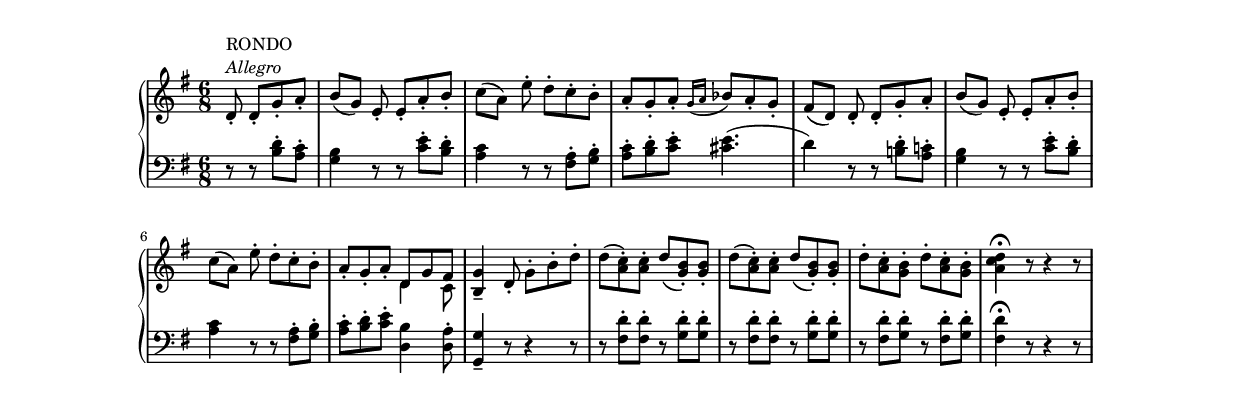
% DO NOT EDIT this file manually; it is automatically
% generated from Documentation/snippets/new
% Make any changes in Documentation/snippets/new/
% and then run scripts/auxiliar/makelsr.py
%
% This file is in the public domain.
%% Note: this file works from version 2.13.36
\version "2.14.0"
\include "english.ly"
#(set-global-staff-size 15)
\paper {
  line-width = 16\cm
  indent = 0\cm
}

% NR 1.3 Expressive marks


\header {
  lsrtags = "headwords"
  texidoc = ""
  doctitle = "headword"
} % begin verbatim


% L. v. Beethoven, Op. 49 no. 1
% Piano sonata 19 - "Leichte Sonate"
% measures 1 - 12

%\layout {
%   \context {
%      \Score
%      \override SpacingSpanner #'base-shortest-duration =
%         #(ly:make-moment 1 20)
%   }
%}

\new PianoStaff <<

   % RH Staff
   \new Staff {
      \clef treble
      \key g \major
      \time 6/8
      \partial 2
      \once \override TextScript #'staff-padding = #2
      d'8 \staccato
      ^ \markup { \column {
         RONDO
         \italic Allegro } }
      d'8 \staccato
      g'8 \staccato
      a'8 \staccato

      |

      b'8 [ (
      g'8 ] )
      e'8 \staccato
      e' \staccato
      a'8 \staccato
      b'8 \staccato

      |

      c''8 [ (
      a'8 ] )
      e''8 \staccato
      d''8 \staccato
      c''8 \staccato
      b'8 \staccato

      |

      a'8 \staccato
      g'8 \staccato
      a'8 \staccato
      \acciaccatura { g'16 [ a'16 ] }
      bf'8
      a'8 \staccato
      g'8 \staccato

      |

      fs'8 [ (
      d'8 ] )
      d'8 \staccato
      d'8 \staccato
      g'8 \staccato
      a'8 \staccato

      |

      b'8 [ (
      g'8 ] )
      e'8 \staccato
      e'8 \staccato
      a'8 \staccato
      b'8 \staccato

      |

      c''8 [ (
      a'8 ] )
      e''8 \staccato
      d''8 \staccato
      c''8 \staccato
      b'8 \staccato

      |

      a'8 \staccato
      g'8 \staccato
      a'8 \staccato
      <<
         {
            \voiceOne
            d'8
            g'8
            fs'8
            \oneVoice
         }
         \new Voice {
            \voiceTwo
            d'4
            c'8
            \oneVoice
         }
      >>

      |

      <b g'>4 \tenuto
      d'8 \staccato
      g'8 \staccato
      b'8 \staccato
      d''8 \staccato

      |

      d''8 (
      <c'' a'>8 \staccato )
      <c'' a'>8 \staccato
      d''8 (
      <b' g'>8 \staccato )
      <b' g'>8 \staccato

      |

      d''8 (
      <c'' a'>8 \staccato )
      <c'' a'>8 \staccato
      d''8 (
      <b' g'>8 \staccato )
      <b' g'>8 \staccato

      |

      d''8 \staccato
      <c'' a'>8 \staccato
      <b' g'>8 \staccato
      d'' \staccato
      <c'' a'>8 \staccato
      <b' g'>8 \staccato

      |

      <d'' c'' a'>4 \fermata
      r8 r4 r8
   }

   % LH Staff
   \new Staff {
      \clef bass
      \key g \major
      \time 6/8
      \partial 2
      r8
      r8
      <d' b>8 \staccato
      <c' a>8 \staccato

      |

      <b g>4
      r8
      r8
      <e' c'>8 \staccato
      <d' b>8 \staccato

      |

      <c' a>4
      r8
      r8
      <a fs>8 \staccato
      <b g>8 \staccato

      |

      <c' a>8 \staccato
      <b d'>8 \staccato
      <e' c'>8 \staccato
      <e' cs'>4. (

      |

      d'4 )
      r8
      r8
      <d' b!>8 \staccato
      <c'! a>8 \staccato

      |

      <b g>4
      r8
      r8
      <e' c'>8 \staccato
      <d' b>8 \staccato

      |

      <c' a>4
      r8
      r8
      <a fs>8 \staccato
      <b g>8 \staccato

      |

      <c' a>8 \staccato
      <d' b>8 \staccato
      <e' c'>8 \staccato
      <b d>4
      <a d>8 \staccato

      |

      <g g,>4 \tenuto
      r8
      r4
      r8

      |

      r8
      <d' fs>8 \staccato
      <d' fs>8 \staccato
      r8
      <d' g>8 \staccato
      <d' g>8 \staccato

      |

      r8
      <d' fs>8 \staccato
      <d' fs>8 \staccato
      r8
      <d' g>8 \staccato
      <d' g>8 \staccato

      |

      r8
      <d' fs>8 \staccato
      <d' g>8 \staccato
      r8
      <d' fs>8 \staccato
      <d' g>8 \staccato

      |

      <d' fs>4 \fermata
      r8 r4 r8
   }

>>
